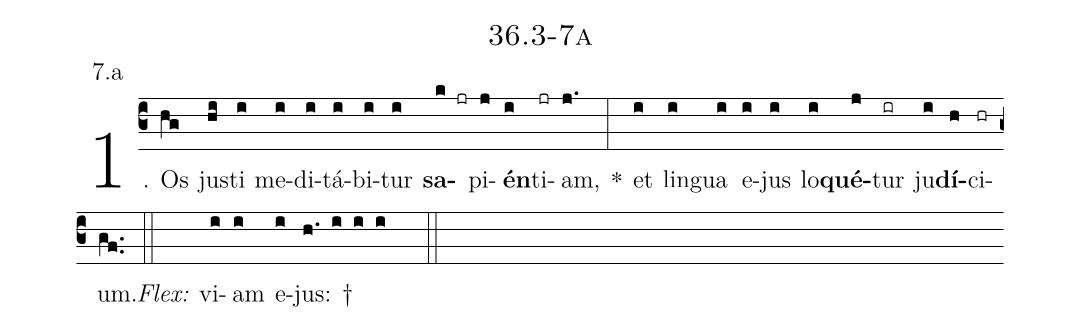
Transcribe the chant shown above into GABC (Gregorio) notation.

name: 36.3-7a;
annotation: 7.a;
%%
(c3)1. Os(hg) jus(hi)ti(i) me(i)di(i)tá(i)bi(i)tur(i) <b>sa</b>(k jr)pi(j)<b>én</b>(i)ti(jr)am,(j.) *(:) et(i) lin(i)gua(i) e(i)jus(i) lo(i)<b>qué</b>(j)tur(ir) ju(i)<b>dí</b>(h)ci(hr)um.(gf..) (::)
<i>Flex:</i>()  vi(i)am(i) e(i)jus: †(h. i i i  ::)

%E(i) u(i) o(j) u(i) a(h) e.(gf..) (::)
